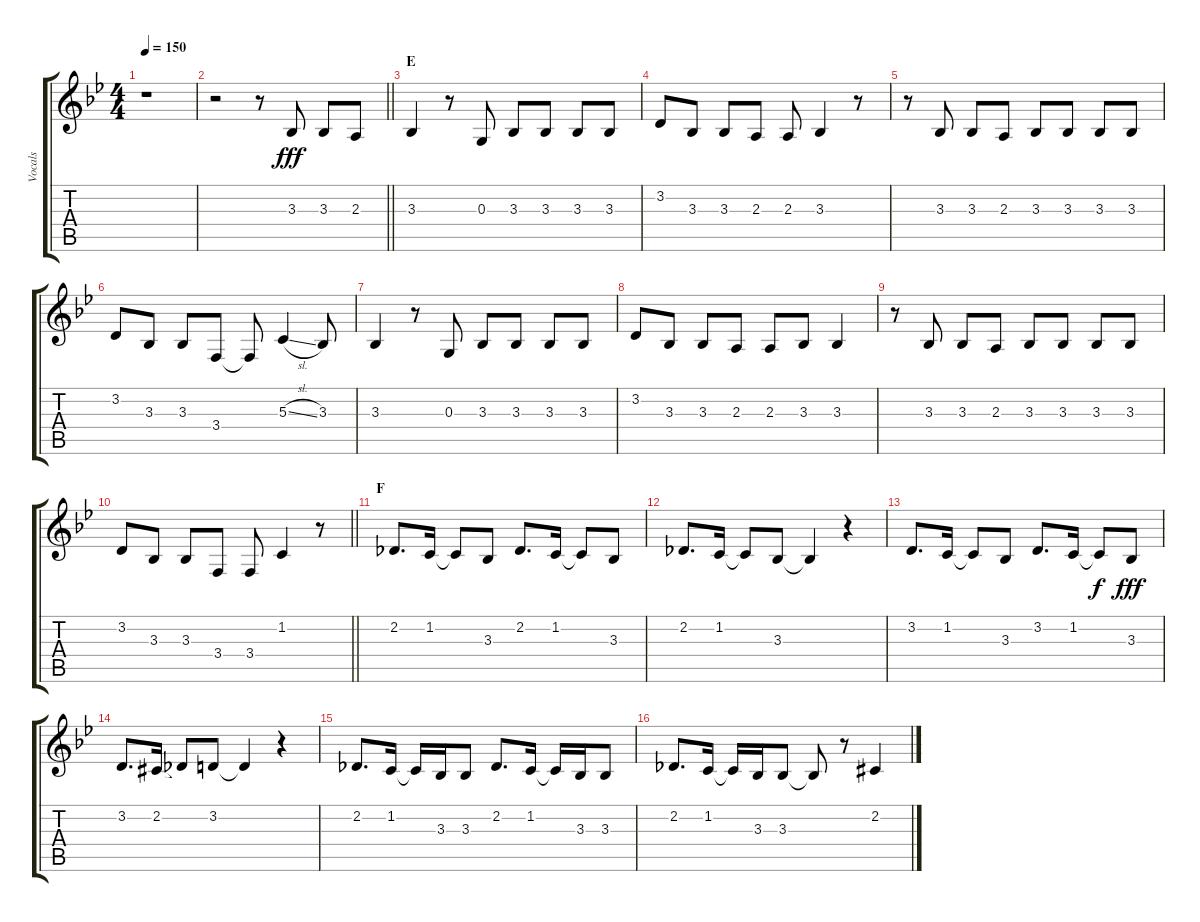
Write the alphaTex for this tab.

\track ("Vocals" "Vocals") {instrument voiceoohs}
\staff {score tabs}
\tuning (E4 B3 G3 D3 A2 E2) {hide}
\ts (4 4)
\tempo 150
\clef g2
\ks bb
r.1{dy fff} |
\barLineRight lightlight
r.2 r.8 3.3.8 3.3.8 2.3.8 |
\section ("" "E")
3.3.4 r.8 0.3.8 3.3.8 3.3.8 3.3.8 3.3.8 |
3.2.8 3.3.8 3.3.8 2.3.8 2.3.8 3.3.4 r.8 |
r.8 3.3.8 3.3.8 2.3.8 3.3.8 3.3.8 3.3.8 3.3.8 |
3.2.8 3.3.8 3.3.8 3.4.8 3.4{t}.8 5.3{sl}.4 3.3.8 |
3.3.4 r.8 0.3.8 3.3.8 3.3.8 3.3.8 3.3.8 |
3.2.8 3.3.8 3.3.8 2.3.8 2.3.8 3.3.8 3.3.4 |
r.8 3.3.8 3.3.8 2.3.8 3.3.8 3.3.8 3.3.8 3.3.8 |
\barLineRight lightlight
3.2.8 3.3.8 3.3.8 3.4.8 3.4.8 1.2.4 r.8 |
\section ("" "F")
2.2.8{d} 1.2.16 1.2{t}.8 3.3.8 2.2.8{d} 1.2.16 1.2{t}.8 3.3.8 |
2.2.8{d} 1.2.16 1.2{t}.8 3.3.8 3.3{t}.4 r.4 |
3.2.8{d} 1.2.16 1.2{t}.8 3.3.8 3.2.8{d} 1.2.16 1.2{t}.8{dy f} 3.3.8{dy fff} |
3.2.8{d} 2.2{acc #}.16 2.2{t}.8 3.2.8 3.2{t}.4 r.4 |
2.2.8{d} 1.2.16 1.2{t}.16 3.3.16 3.3.8 2.2.8{d} 1.2.16 1.2{t}.16 3.3.16 3.3.8 |
2.2.8{d} 1.2.16 1.2{t}.16 3.3.16 3.3.8 3.3{t}.8 r.8 2.2{acc #}.4
